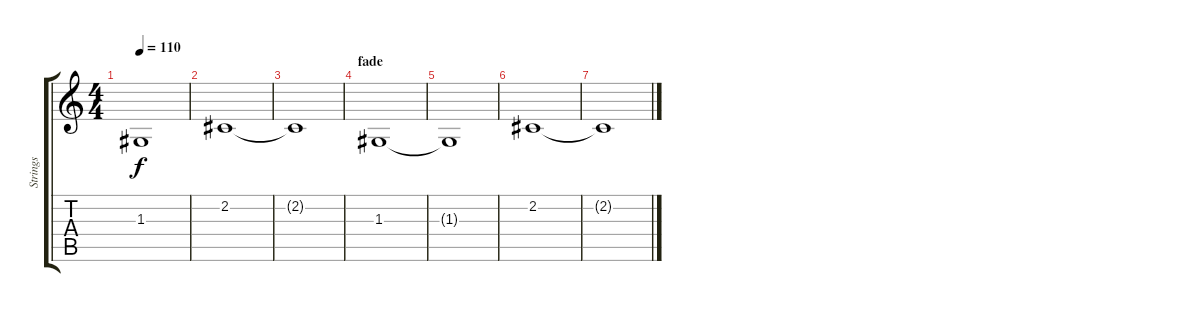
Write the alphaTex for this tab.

\track ("Strings" "Strings") {instrument stringensemble1}
\staff {score tabs}
\tuning (E4 B3 G3 D3 A2 E2) {hide}
\ts (4 4)
\tempo 110
\clef g2
\ks c
1.3{t}.1{dy f} |
2.2.1 |
2.2{t}.1 |
\section ("" "fade")
1.3.1 |
1.3{t}.1 |
2.2.1 |
2.2{t}.1
